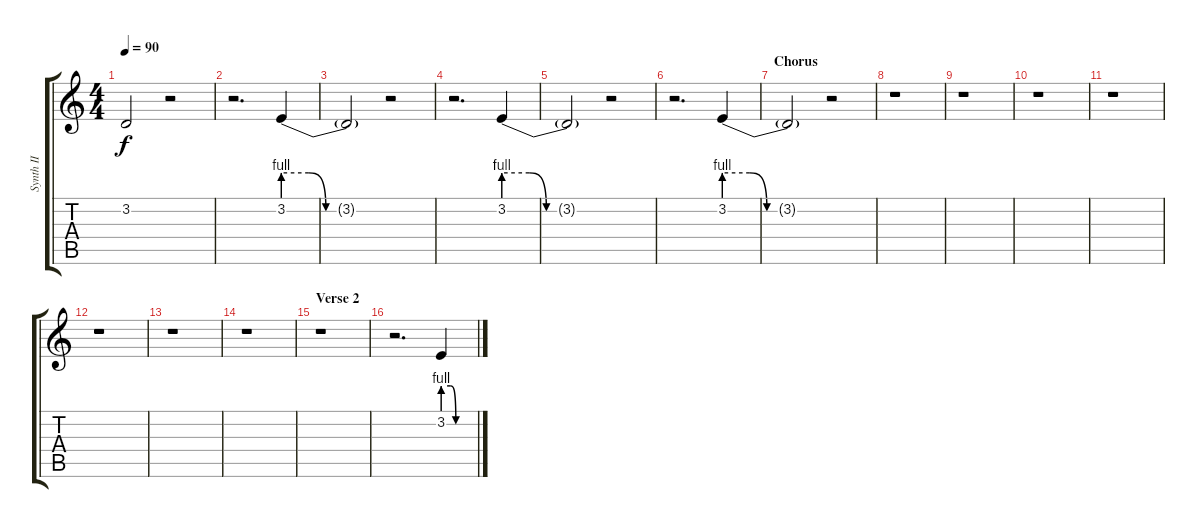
\track ("Synth II" "Synth II") {instrument pad6metallic}
\staff {score tabs}
\tuning (E4 B3 G3 D3 A2 E2) {hide}
\ts (4 4)
\tempo 90
\clef g2
\ks c
3.2{t}.2{dy f} r.2 |
r.2{d} 3.2{be (custom 0 4 15 4 25 0 60 0)}.4 |
3.2{t}.2 r.2 |
r.2{d} 3.2{be (custom 0 4 15 4 25 0 60 0)}.4 |
3.2{t}.2 r.2 |
r.2{d} 3.2{be (custom 0 4 15 4 25 0 60 0)}.4 |
\section ("" "Chorus")
3.2{t}.2 r.2 |
r.1 |
r.1 |
r.1 |
r.1 |
r.1 |
r.1 |
r.1 |
\section ("" "Verse 2")
r.1 |
r.2{d} 3.2{be (custom 0 4 15 4 25 0 60 0)}.4
